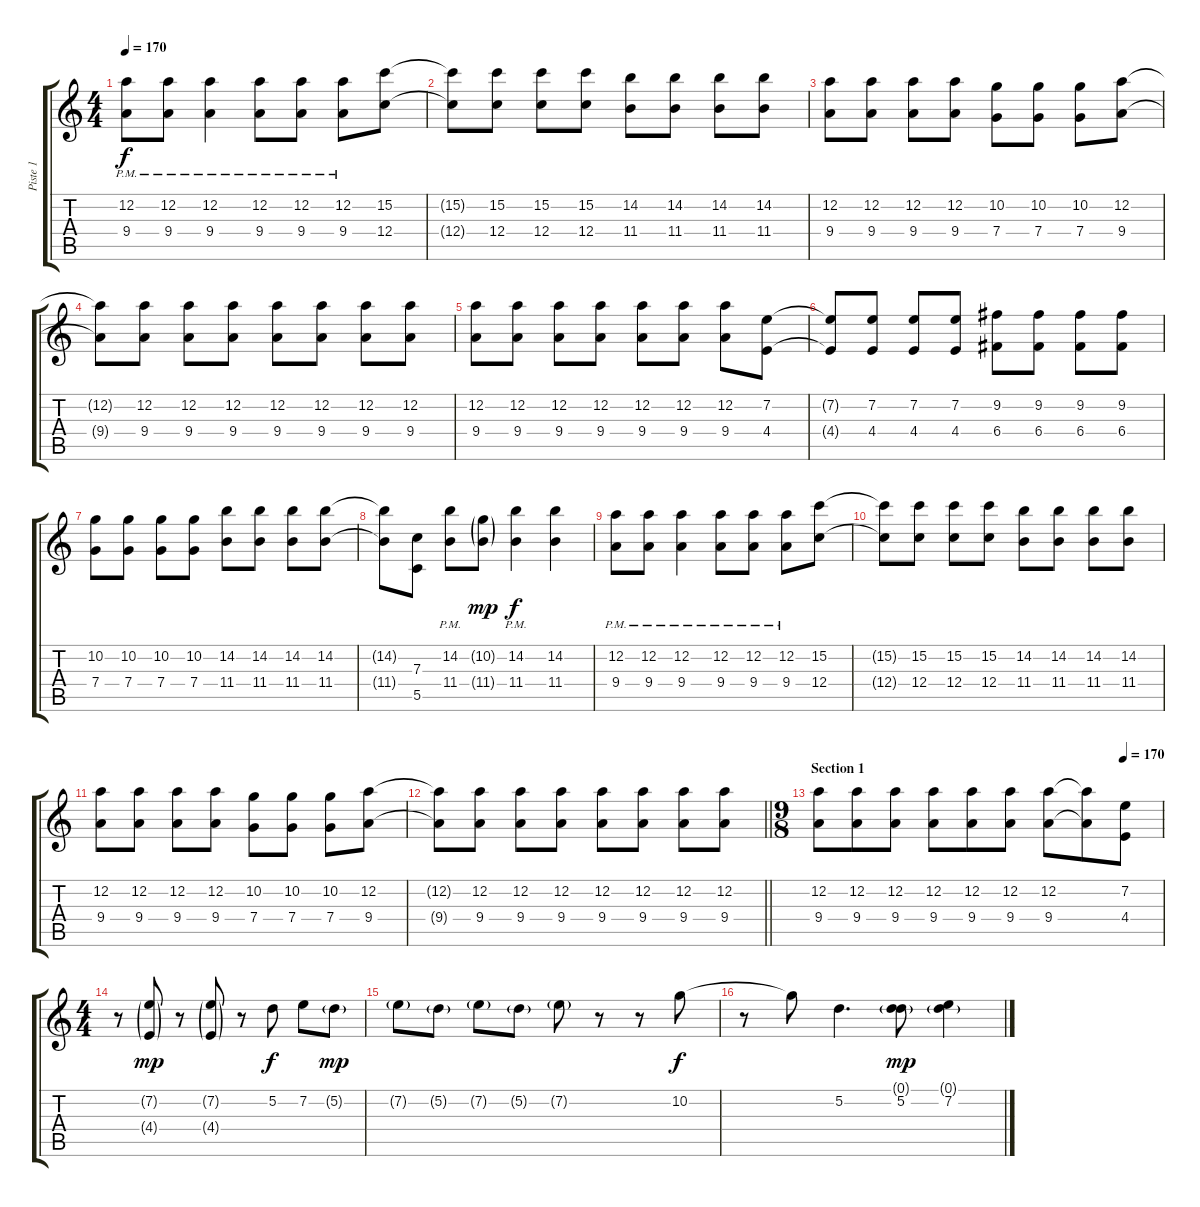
\track ("Piste 1" "Piste 1") {instrument distortionguitar}
\staff {score tabs}
\tuning (D4 A3 F3 C3 G2 C2) {hide}
\ts (4 4)
\tempo 170
\clef g2
\ks c
(12.2{pm} 9.4{pm}).8{dy f} (12.2{pm} 9.4{pm}).8 (12.2{pm} 9.4{pm}).4 (12.2{pm} 9.4{pm}).8 (12.2{pm} 9.4{pm}).8 (12.2{pm} 9.4{pm}).8 (15.2 12.4).8 |
(15.2{t} 12.4{t}).8 (15.2 12.4).8 (15.2 12.4).8 (15.2 12.4).8 (14.2 11.4).8 (14.2 11.4).8 (14.2 11.4).8 (14.2 11.4).8 |
(12.2 9.4).8 (12.2 9.4).8 (12.2 9.4).8 (12.2 9.4).8 (10.2 7.4).8 (10.2 7.4).8 (10.2 7.4).8 (12.2 9.4).8 |
(12.2{t} 9.4{t}).8 (12.2 9.4).8 (12.2 9.4).8 (12.2 9.4).8 (12.2 9.4).8 (12.2 9.4).8 (12.2 9.4).8 (12.2 9.4).8 |
(12.2 9.4).8 (12.2 9.4).8 (12.2 9.4).8 (12.2 9.4).8 (12.2 9.4).8 (12.2 9.4).8 (12.2 9.4).8 (7.2 4.4).8{volume 8} |
(7.2{t} 4.4{t}).8 (7.2 4.4).8 (7.2 4.4).8 (7.2 4.4).8 (9.2 6.4).8 (9.2 6.4).8 (9.2 6.4).8 (9.2 6.4).8 |
(10.2 7.4).8 (10.2 7.4).8 (10.2 7.4).8 (10.2 7.4).8 (14.2 11.4).8 (14.2 11.4).8 (14.2 11.4).8 (14.2 11.4).8 |
(14.2{t} 11.4{t}).8 (7.3 5.5).8 (14.2{pm} 11.4{pm}).8 (10.2{g} 11.4{g}).8{dy mp} (14.2{pm} 11.4{pm}).4{dy f} (14.2 11.4).4 |
(12.2{pm} 9.4{pm}).8 (12.2{pm} 9.4{pm}).8 (12.2{pm} 9.4{pm}).4 (12.2{pm} 9.4{pm}).8 (12.2{pm} 9.4{pm}).8 (12.2{pm} 9.4{pm}).8 (15.2 12.4).8 |
(15.2{t} 12.4{t}).8 (15.2 12.4).8 (15.2 12.4).8 (15.2 12.4).8 (14.2 11.4).8 (14.2 11.4).8 (14.2 11.4).8 (14.2 11.4).8 |
(12.2 9.4).8 (12.2 9.4).8 (12.2 9.4).8 (12.2 9.4).8 (10.2 7.4).8 (10.2 7.4).8 (10.2 7.4).8 (12.2 9.4).8 |
\barLineRight lightlight
(12.2{t} 9.4{t}).8 (12.2 9.4).8 (12.2 9.4).8 (12.2 9.4).8 (12.2 9.4).8 (12.2 9.4).8 (12.2 9.4).8 (12.2 9.4).8 |
\ts (9 8)
\section ("" "Section 1")
\tempo (170 0.8888888888888888)
(12.2 9.4).8 (12.2 9.4).8 (12.2 9.4).8 (12.2 9.4).8 (12.2 9.4).8 (12.2 9.4).8 (12.2 9.4).8 (12.2{t} 9.4{t}).8 (7.2 4.4).8{volume 11 instrument acousticguitarnylon} |
\ts (4 4)
r.8 (7.2{g} 4.4{g}).8{dy mp} r.8 (7.2{g} 4.4{g}).8 r.8 5.2.8{dy f} 7.2.8 5.2{g}.8{dy mp} |
7.2{g}.8 5.2{g}.8 7.2{g}.8 5.2{g}.8 7.2{g}.8 r.8 r.8 10.2.8{dy f} |
r.8 10.2{t}.8 5.2.4{d} (0.1{g} 5.2).8{dy mp} (0.1{g} 7.2).4
